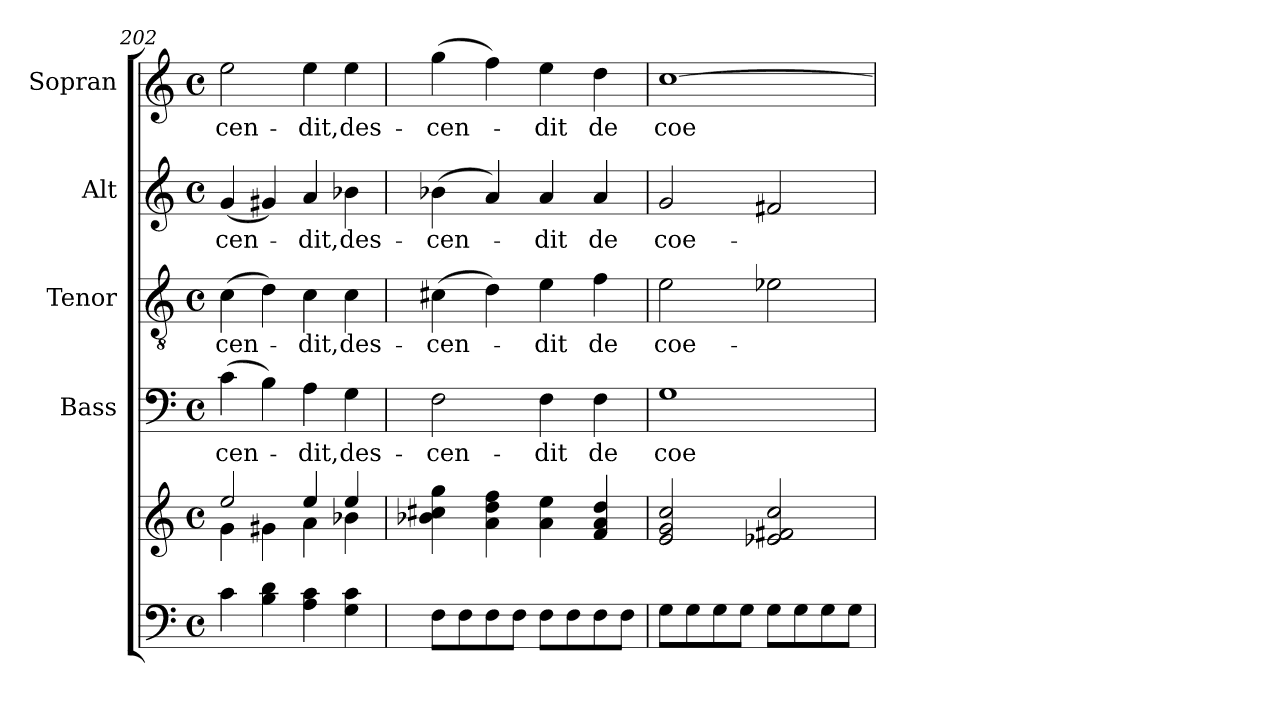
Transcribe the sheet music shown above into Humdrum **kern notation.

**kern	**kern	**kern	**text	**kern	**text	**kern	**text	**kern	**text
*part5	*part5	*part4	*part4	*part3	*part3	*part2	*part2	*part1	*part1
*staff6	*staff5	*staff4	*staff4	*staff3	*staff3	*staff2	*staff2	*staff1	*staff1
*	*	*I"Bass	*	*I"Tenor	*	*I"Alt	*	*I"Sopran	*
*	*	*I'B.	*	*I'T.	*	*I'A.	*	*I'S.	*
*clefF4	*clefG2	*clefF4	*	*clefGv2	*	*clefG2	*	*clefG2	*
*k[]	*k[]	*k[]	*	*k[]	*	*k[]	*	*k[]	*
*C:	*C:	*C:	*	*C:	*	*C:	*	*C:	*
*M4/4	*M4/4	*M4/4	*	*M4/4	*	*M4/4	*	*M4/4	*
*met(c)	*met(c)	*met(c)	*	*met(c)	*	*met(c)	*	*met(c)	*
=202	=202	=202	=202	=202	=202	=202	=202	=202	=202
*	*^	*	*	*	*	*	*	*	*
!	!	!	!	!LO:LY:b	!	!LO:LY:b	!	!LO:LY:b	!	!LO:LY:b
4c\	2ee/	4g\	(>4c\	-cen-	(>4c\	-cen-	(<4g/	-cen-	2ee\	-cen-
4B\ 4d\	.	4g#X\	4B\)	.	4d\)	.	4g#X/)	.	.	.
!	!	!	!	!LO:LY:b	!	!LO:LY:b	!	!LO:LY:b	!	!LO:LY:b
4A\ 4c\	4ee/	4a\	4A\	-dit,	4c\	-dit,	4a/	-dit,	4ee\	-dit,
!	!	!	!	!LO:LY:b	!	!LO:LY:b	!	!LO:LY:b	!	!LO:LY:b
4G\ 4c\	4ee/	4b-X\	4G\	des-	4c\	des-	4b-X\	des-	4ee\	des-
=203	=203	=203	=203	=203	=203	=203	=203	=203	=203	=203
!	!	!	!	!LO:LY:b	!	!LO:LY:b	!	!LO:LY:b	!	!LO:LY:b
*	*v	*v	*	*	*	*	*	*	*	*
8F\L	4b-X\ 4cc#X\ 4gg\	2F\	-cen-	(>4c#X\	-cen-	(>4b-X\	-cen-	(>4gg\	-cen-
8F\	.	.	.	.	.	.	.	.	.
8F\	4a\ 4dd\ 4ff\	.	.	4d\)	.	4a/)	.	4ff\)	.
8F\J	.	.	.	.	.	.	.	.	.
!	!	!	!LO:LY:b	!	!LO:LY:b	!	!LO:LY:b	!	!LO:LY:b
8F\L	4a\ 4ee\	4F\	-dit	4e\	-dit	4a/	-dit	4ee\	-dit
8F\	.	.	.	.	.	.	.	.	.
!	!	!	!LO:LY:b	!	!LO:LY:b	!	!LO:LY:b	!	!LO:LY:b
8F\	4f/ 4a/ 4dd/	4F\	de	4f\	de	4a/	de	4dd\	de
8F\J	.	.	.	.	.	.	.	.	.
=204	=204	=204	=204	=204	=204	=204	=204	=204	=204
!	!	!	!LO:LY:b	!	!LO:LY:b	!	!LO:LY:b	!	!LO:LY:b
8G\L	2e/ 2g/ 2cc/	1G	coe-	2e\	coe-	2g/	coe-	[1cc	coe-
8G\	.	.	.	.	.	.	.	.	.
8G\	.	.	.	.	.	.	.	.	.
8G\J	.	.	.	.	.	.	.	.	.
8G\L	2e-X/ 2f#X/ 2cc/	.	.	2e-X\	.	2f#X/	.	.	.
8G\	.	.	.	.	.	.	.	.	.
8G\	.	.	.	.	.	.	.	.	.
8G\J	.	.	.	.	.	.	.	.	.
=	=	=	=	=	=	=	=	=	=
*-	*-	*-	*-	*-	*-	*-	*-	*-	*-
